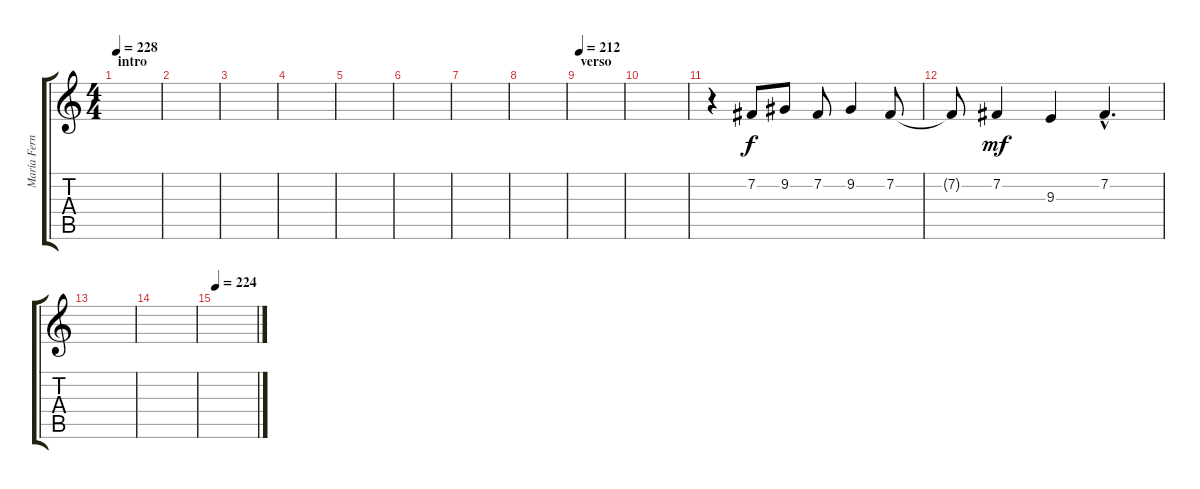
\track ("María Fernanda (voz)" "María Fern") {instrument lead3calliope}
\staff {score tabs}
\tuning (E4 B3 G3 D3 A2 E2) {hide}
\ts (4 4)
\section ("" "intro")
\tempo 228
\clef g2
\ks c
|
|
|
|
|
|
|
|
\section ("" "verso")
\tempo 212
|
|
r.4 7.2.8 9.2.8 7.2.8 9.2.4 7.2.8 |
7.2{t}.8{dy f} 7.2.4{dy mf} 9.3.4 7.2{hac}.4{d} |
|
|
\tempo 224
